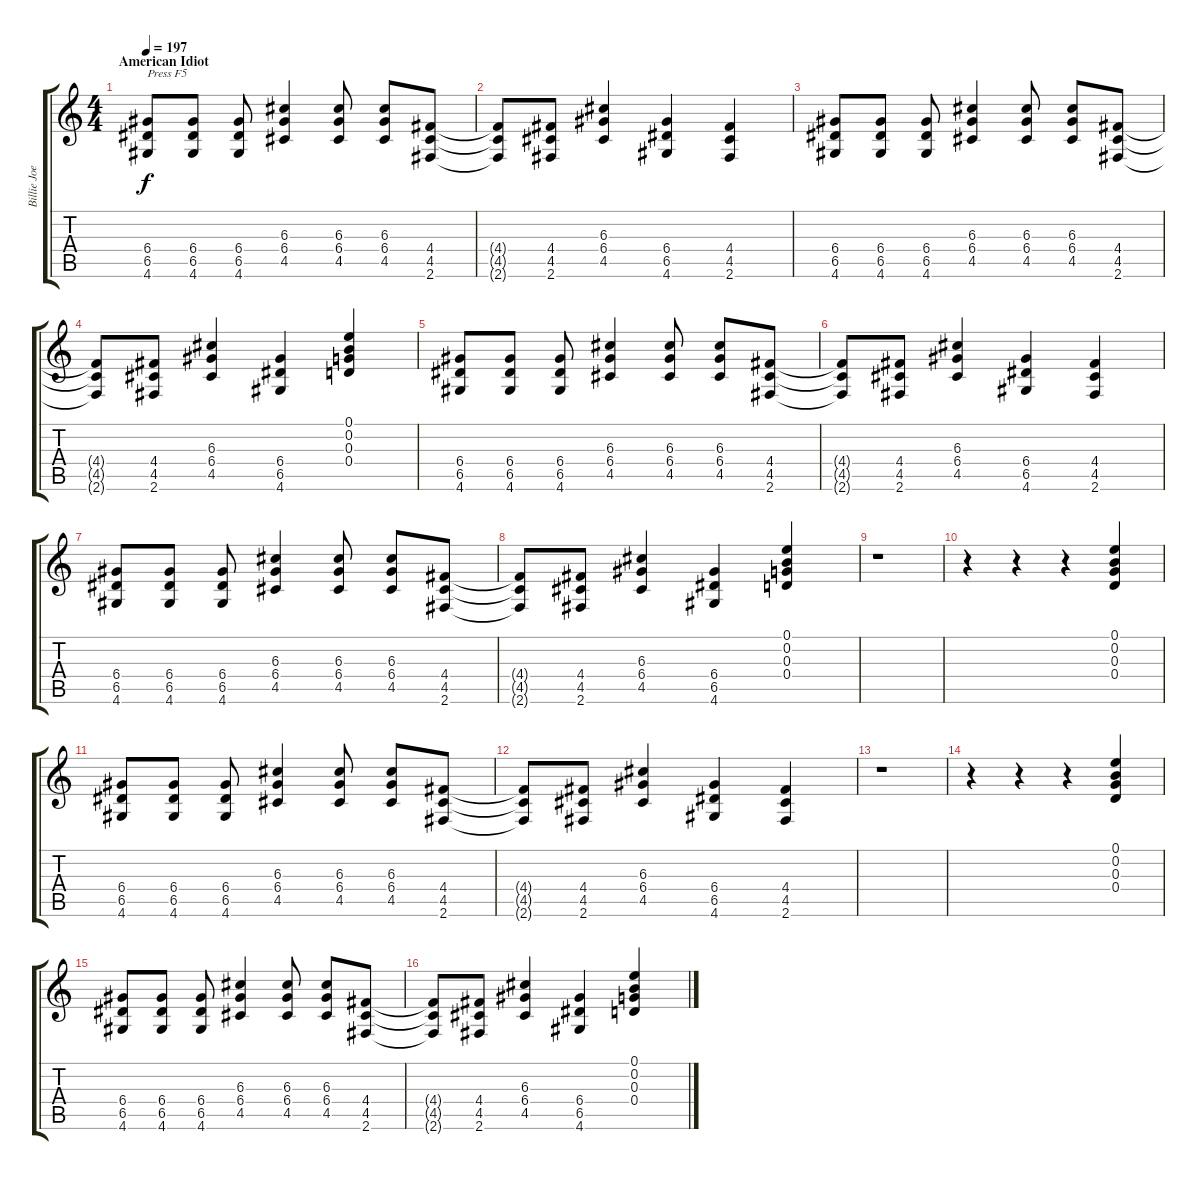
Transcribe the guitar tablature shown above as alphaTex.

\track ("Billie Joe" "Billie Joe") {instrument distortionguitar}
\staff {score tabs}
\tuning (E4 B3 G3 D3 A2 E2) {hide}
\ts (4 4)
\section ("" "American Idiot")
\tempo 197
\clef g2
\ks c
(6.4 6.5 4.6).8{txt "Press F5" dy f volume 16 balance 16 instrument distortionguitar} (6.4 6.5 4.6).8 (6.4 6.5 4.6).8 (6.3 6.4 4.5).4 (6.3 6.4 4.5).8 (6.3 6.4 4.5).8 (4.4 4.5 2.6).8 |
(4.4{t} 4.5{t} 2.6{t}).8 (4.4 4.5 2.6).8 (6.3 6.4 4.5).4 (6.4 6.5 4.6).4 (4.4 4.5 2.6).4{balance 8} |
(6.4 6.5 4.6).8 (6.4 6.5 4.6).8 (6.4 6.5 4.6).8 (6.3 6.4 4.5).4 (6.3 6.4 4.5).8 (6.3 6.4 4.5).8 (4.4 4.5 2.6).8 |
(4.4{t} 4.5{t} 2.6{t}).8 (4.4 4.5 2.6).8 (6.3 6.4 4.5).4 (6.4 6.5 4.6).4 (0.1 0.2 0.3 0.4).4{balance 16} |
(6.4 6.5 4.6).8{balance 8} (6.4 6.5 4.6).8 (6.4 6.5 4.6).8 (6.3 6.4 4.5).4 (6.3 6.4 4.5).8 (6.3 6.4 4.5).8 (4.4 4.5 2.6).8 |
(4.4{t} 4.5{t} 2.6{t}).8 (4.4 4.5 2.6).8 (6.3 6.4 4.5).4 (6.4 6.5 4.6).4 (4.4 4.5 2.6).4 |
(6.4 6.5 4.6).8 (6.4 6.5 4.6).8 (6.4 6.5 4.6).8 (6.3 6.4 4.5).4 (6.3 6.4 4.5).8 (6.3 6.4 4.5).8 (4.4 4.5 2.6).8 |
(4.4{t} 4.5{t} 2.6{t}).8 (4.4 4.5 2.6).8 (6.3 6.4 4.5).4 (6.4 6.5 4.6).4 (0.1 0.2 0.3 0.4).4{balance 16} |
r.1 |
r.4 r.4 r.4 (0.1 0.2 0.3 0.4).4 |
(6.4 6.5 4.6).8{balance 8} (6.4 6.5 4.6).8 (6.4 6.5 4.6).8 (6.3 6.4 4.5).4 (6.3 6.4 4.5).8 (6.3 6.4 4.5).8 (4.4 4.5 2.6).8 |
(4.4{t} 4.5{t} 2.6{t}).8 (4.4 4.5 2.6).8 (6.3 6.4 4.5).4 (6.4 6.5 4.6).4 (4.4 4.5 2.6).4 |
r.1 |
r.4 r.4 r.4 (0.1 0.2 0.3 0.4).4{balance 16} |
(6.4 6.5 4.6).8{balance 8} (6.4 6.5 4.6).8 (6.4 6.5 4.6).8 (6.3 6.4 4.5).4 (6.3 6.4 4.5).8 (6.3 6.4 4.5).8 (4.4 4.5 2.6).8 |
(4.4{t} 4.5{t} 2.6{t}).8 (4.4 4.5 2.6).8 (6.3 6.4 4.5).4 (6.4 6.5 4.6).4 (0.1 0.2 0.3 0.4).4{balance 16}
